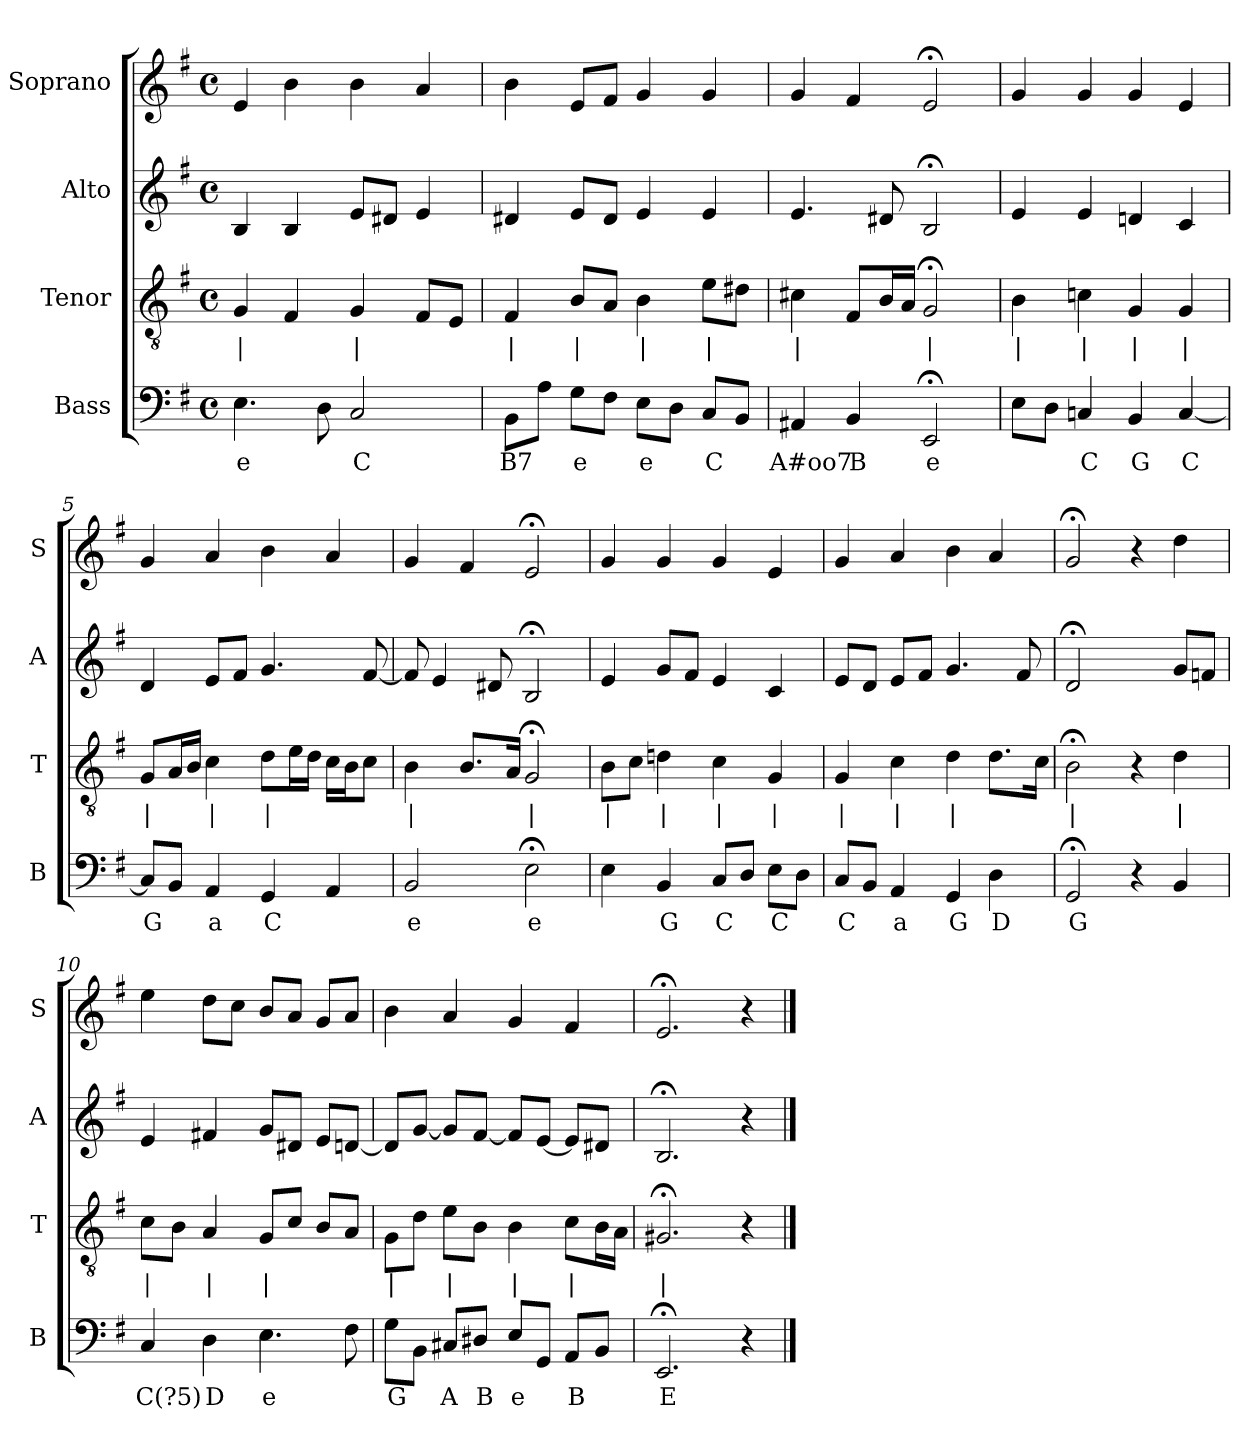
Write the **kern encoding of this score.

**kern	**text	**kern	**text	**kern	**kern
*part4	*part4	*part3	*part3	*part2	*part1
*staff4	*staff4	*staff3	*staff3	*staff2	*staff1
*I"Bass	*	*I"Tenor	*	*I"Alto	*I"Soprano
*I'B	*	*I'T	*	*I'A	*I'S
*clefF4	*	*clefGv2	*	*clefG2	*clefG2
*k[f#]	*	*k[f#]	*	*k[f#]	*k[f#]
*e:	*	*e:	*	*e:	*e:
*M4/4	*	*M4/4	*	*M4/4	*M4/4
*met(c)	*	*met(c)	*	*met(c)	*met(c)
*MM100	*	*MM100	*	*MM100	*MM100
=1	=1	=1	=1	=1	=1
4.E	e	4G	|	4B	4e
.	.	4F#	.	4B	4b
8D	.	.	.	.	.
2C	C	4G	|	8eL	4b
.	.	.	.	8d#XJ	.
.	.	8F#L	.	4e	4a
.	.	8EJ	.	.	.
=2	=2	=2	=2	=2	=2
8BBL	B7	4F#	|	4d#X	4b
8AJ	.	.	.	.	.
8GL	e	8BL	|	8eL	8eL
8F#J	.	8AJ	.	8d#J	8f#J
8EL	e	4B	|	4e	4g
8DJ	.	.	.	.	.
8CL	C	8eL	|	4e	4g
8BBJ	.	8d#XJ	.	.	.
=3	=3	=3	=3	=3	=3
4AA#X	A#oo7	4c#X	|	4.e	4g
4BB	B	8F#L	.	.	4f#
.	.	16BL	.	8d#X	.
.	.	16AJJ	.	.	.
2EE;<	e	2G;<	|	2B;<	2e;<
=4	=4	=4	=4	=4	=4
8EL	.	4B	|	4e	4g
8DJ	.	.	.	.	.
4Cn	C	4cn	|	4e	4g
4BB	G	4G	|	4dn	4g
[4C	C	4G	|	4c	4e
=5	=5	=5	=5	=5	=5
8CL]	G	8GL	|	4d	4g
8BBJ	.	16AL	.	.	.
.	.	16BJJ	.	.	.
4AA	a	4c	|	8eL	4a
.	.	.	.	8f#J	.
4GG	C	8dL	|	4.g	4b
.	.	16eL	.	.	.
.	.	16dJJ	.	.	.
4AA	.	16cLL	.	.	4a
.	.	16BJ	.	.	.
.	.	8cJ	.	[8f#	.
=6	=6	=6	=6	=6	=6
2BB	e	4B	|	8f#]	4g
.	.	.	.	4e	.
.	.	8.BL	.	.	4f#
.	.	.	.	8d#X	.
.	.	16AJk	.	.	.
2E;<	e	2G;<	|	2B;<	2e;<
=7	=7	=7	=7	=7	=7
4E	.	8BL	|	4e	4g
.	.	8cJ	.	.	.
4BB	G	4dn	|	8gL	4g
.	.	.	.	8f#J	.
8CL	C	4c	|	4e	4g
8DJ	.	.	.	.	.
8EL	C	4G	|	4c	4e
8DJ	.	.	.	.	.
=8	=8	=8	=8	=8	=8
8CL	C	4G	|	8eL	4g
8BBJ	.	.	.	8dJ	.
4AA	a	4c	|	8eL	4a
.	.	.	.	8f#J	.
4GG	G	4d	|	4.g	4b
4D	D	8.dL	.	.	4a
.	.	.	.	8f#	.
.	.	16cJk	.	.	.
=9	=9	=9	=9	=9	=9
2GG;<	G	2B;<	|	2d;<	2g;<
4r	.	4r	.	4ryy	4r
4BB	.	4d	|	8gL	4dd
.	.	.	.	8fnJ	.
=10	=10	=10	=10	=10	=10
4C	C(?5)	8cL	|	4e	4ee
.	.	8BJ	.	.	.
4D	D	4A	|	4f#X	8ddL
.	.	.	.	.	8ccJ
4.E	e	8GL	|	8gL	8bL
.	.	8cJ	.	8d#XJ	8aJ
.	.	8BL	.	8eL	8gL
8F#	.	8AJ	.	[8dnJ	8aJ
=11	=11	=11	=11	=11	=11
8GL	G	8GL	|	8dL]	4b
8BBJ	.	8dJ	.	[8gJ	.
8C#XL	A	8eL	|	8gL]	4a
8D#XJ	B	8BJ	.	[8f#J	.
8EL	e	4B	|	8f#L]	4g
8GGJ	.	.	.	[8eJ	.
8AAL	B	8cL	|	8eL]	4f#
8BBJ	.	16BL	.	8d#XJ	.
.	.	16AJJ	.	.	.
=12	=12	=12	=12	=12	=12
2.EE;<	E	2.G#X;<	|	2.B;<	2.e;<
4r	.	4r	.	4r	4r
==	==	==	==	==	==
*-	*-	*-	*-	*-	*-
